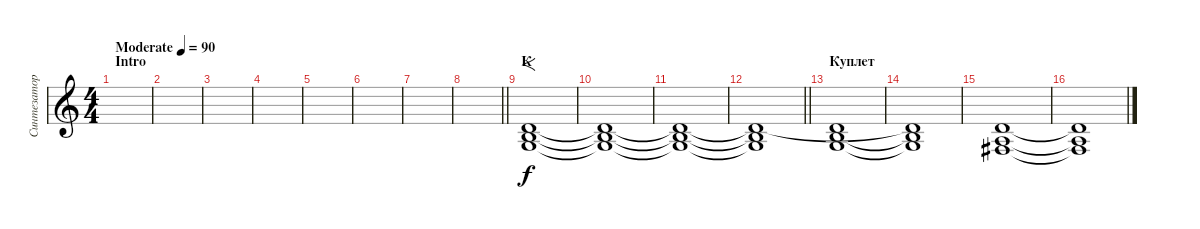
\track ("Синтезатор (фон)" "Синтезатор") {instrument synthstrings2}
\staff {score}
\tuning (E4 B3 G3 D3 A2 E2) {hide}
\ts (4 4)
\section ("" "Intro")
\tempo (90 "Moderate")
\clef g2
\ks c
|
|
|
|
|
|
|
\barLineRight lightlight
|
\section ("" "К")
(0.2 0.3 12.4).1{f volume 4} |
(0.2{t} 0.3{t} 12.4{t}).1{volume 6} |
(0.2{t} 0.3{t} 12.4{t}).1{volume 8} |
\barLineRight lightlight
(0.2{t} 0.3{t} 12.4{t}).1 |
\section ("" "Куплет")
(0.3 17.5 19.6).1{volume 8} |
(0.3{t} 12.4{t} 19.6{t}).1{volume 8} |
(3.2 2.3 4.4).1 |
(3.2{t} 2.3{t} 4.4{t}).1
